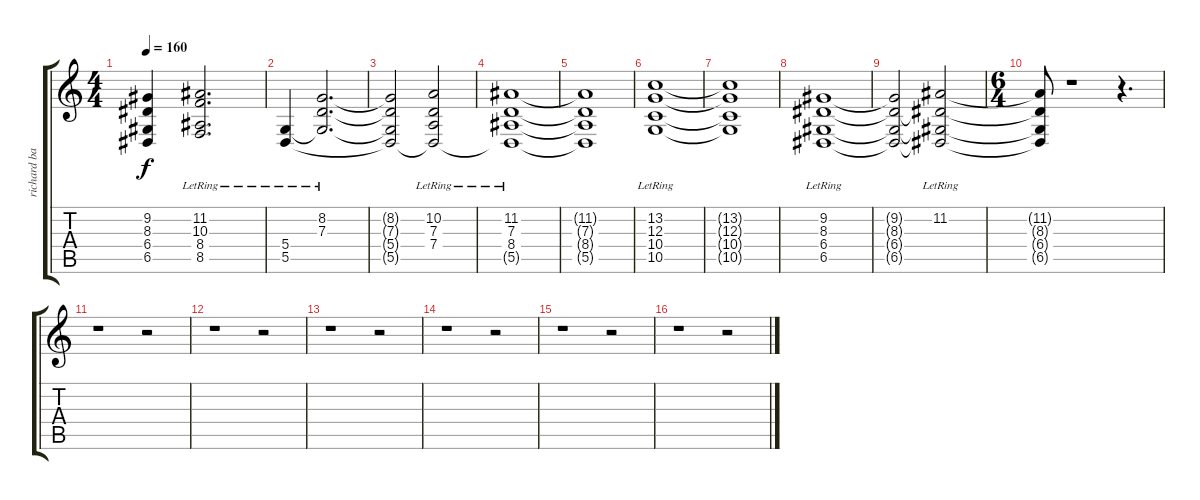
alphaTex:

\track ("richard barbieri ( keybord )" "richard ba") {instrument stringensemble1}
\staff {score tabs}
\tuning (E4 B3 G3 D3 A2 D2) {hide}
\ts (4 4)
\tempo 160
\clef g2
\ks c
(9.2{t} 8.3{t} 6.4{t} 6.5{t}).4{dy f} (11.2{lr} 10.3{lr} 8.4{lr} 8.5{lr}).2{d} |
(5.4{lr} 5.5{lr}).4{volume 14} (8.2{lr} 7.3{lr} 5.4{t}).2{d} |
(8.2{t} 7.3{t} 5.4{t} 5.5{t}).2 (10.2{lr} 7.3{lr} 7.4{lr} 5.5{t}).2 |
(11.2{lr} 7.3{lr} 8.4{lr} 5.5{t}).1 |
(11.2{t} 7.3{t} 8.4{t} 5.5{t}).1 |
(13.2{lr} 12.3{lr} 10.4{lr} 10.5{lr}).1 |
(13.2{t} 12.3{t} 10.4{t} 10.5{t}).1 |
(9.2{lr} 8.3{lr} 6.4{lr} 6.5{lr}).1 |
(9.2{t} 8.3{t} 6.4{t} 6.5{t}).2 (11.2{lr} 8.3{t} 6.4{t} 6.5{t}).2 |
\ts (6 4)
(11.2{t} 8.3{t} 6.4{t} 6.5{t}).8 r.1 r.4{d} |
r.1 r.2 |
r.1 r.2 |
r.1 r.2 |
r.1 r.2 |
r.1 r.2 |
r.1 r.2
